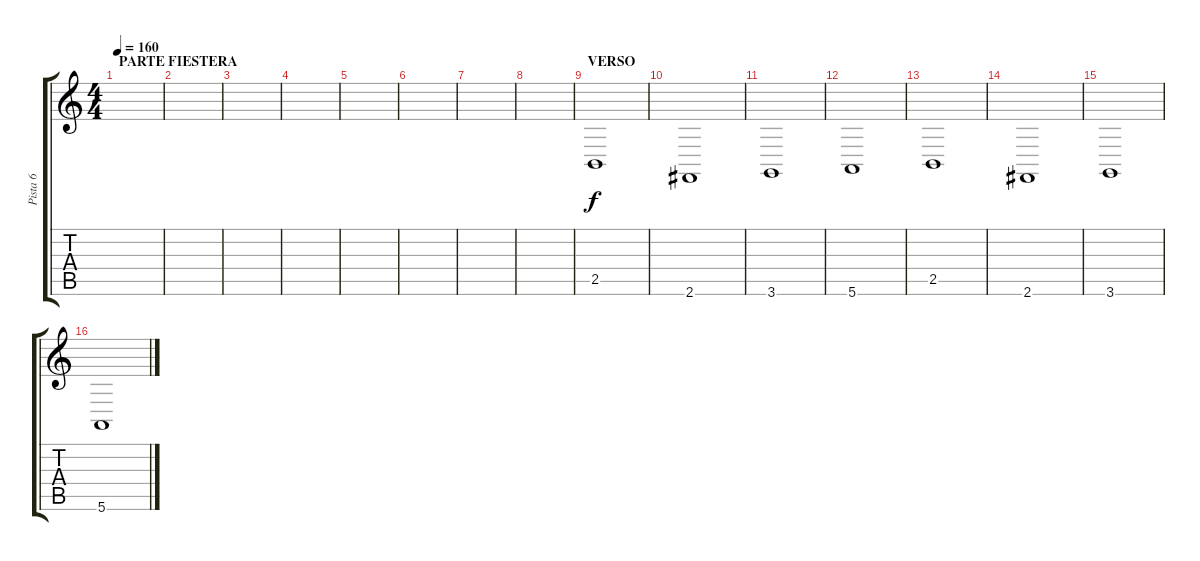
\track ("Pista 6" "Pista 6") {instrument stringensemble1}
\staff {score tabs}
\tuning (E4 B3 G3 D3 A2 E2) {hide}
\ts (4 4)
\section ("" "PARTE FIESTERA")
\tempo 160
\clef g2
\ks c
|
|
|
|
|
|
|
|
\section ("" "VERSO ")
2.5.1 |
2.6.1 |
3.6.1 |
5.6.1 |
2.5.1 |
2.6.1 |
3.6.1 |
5.6.1
